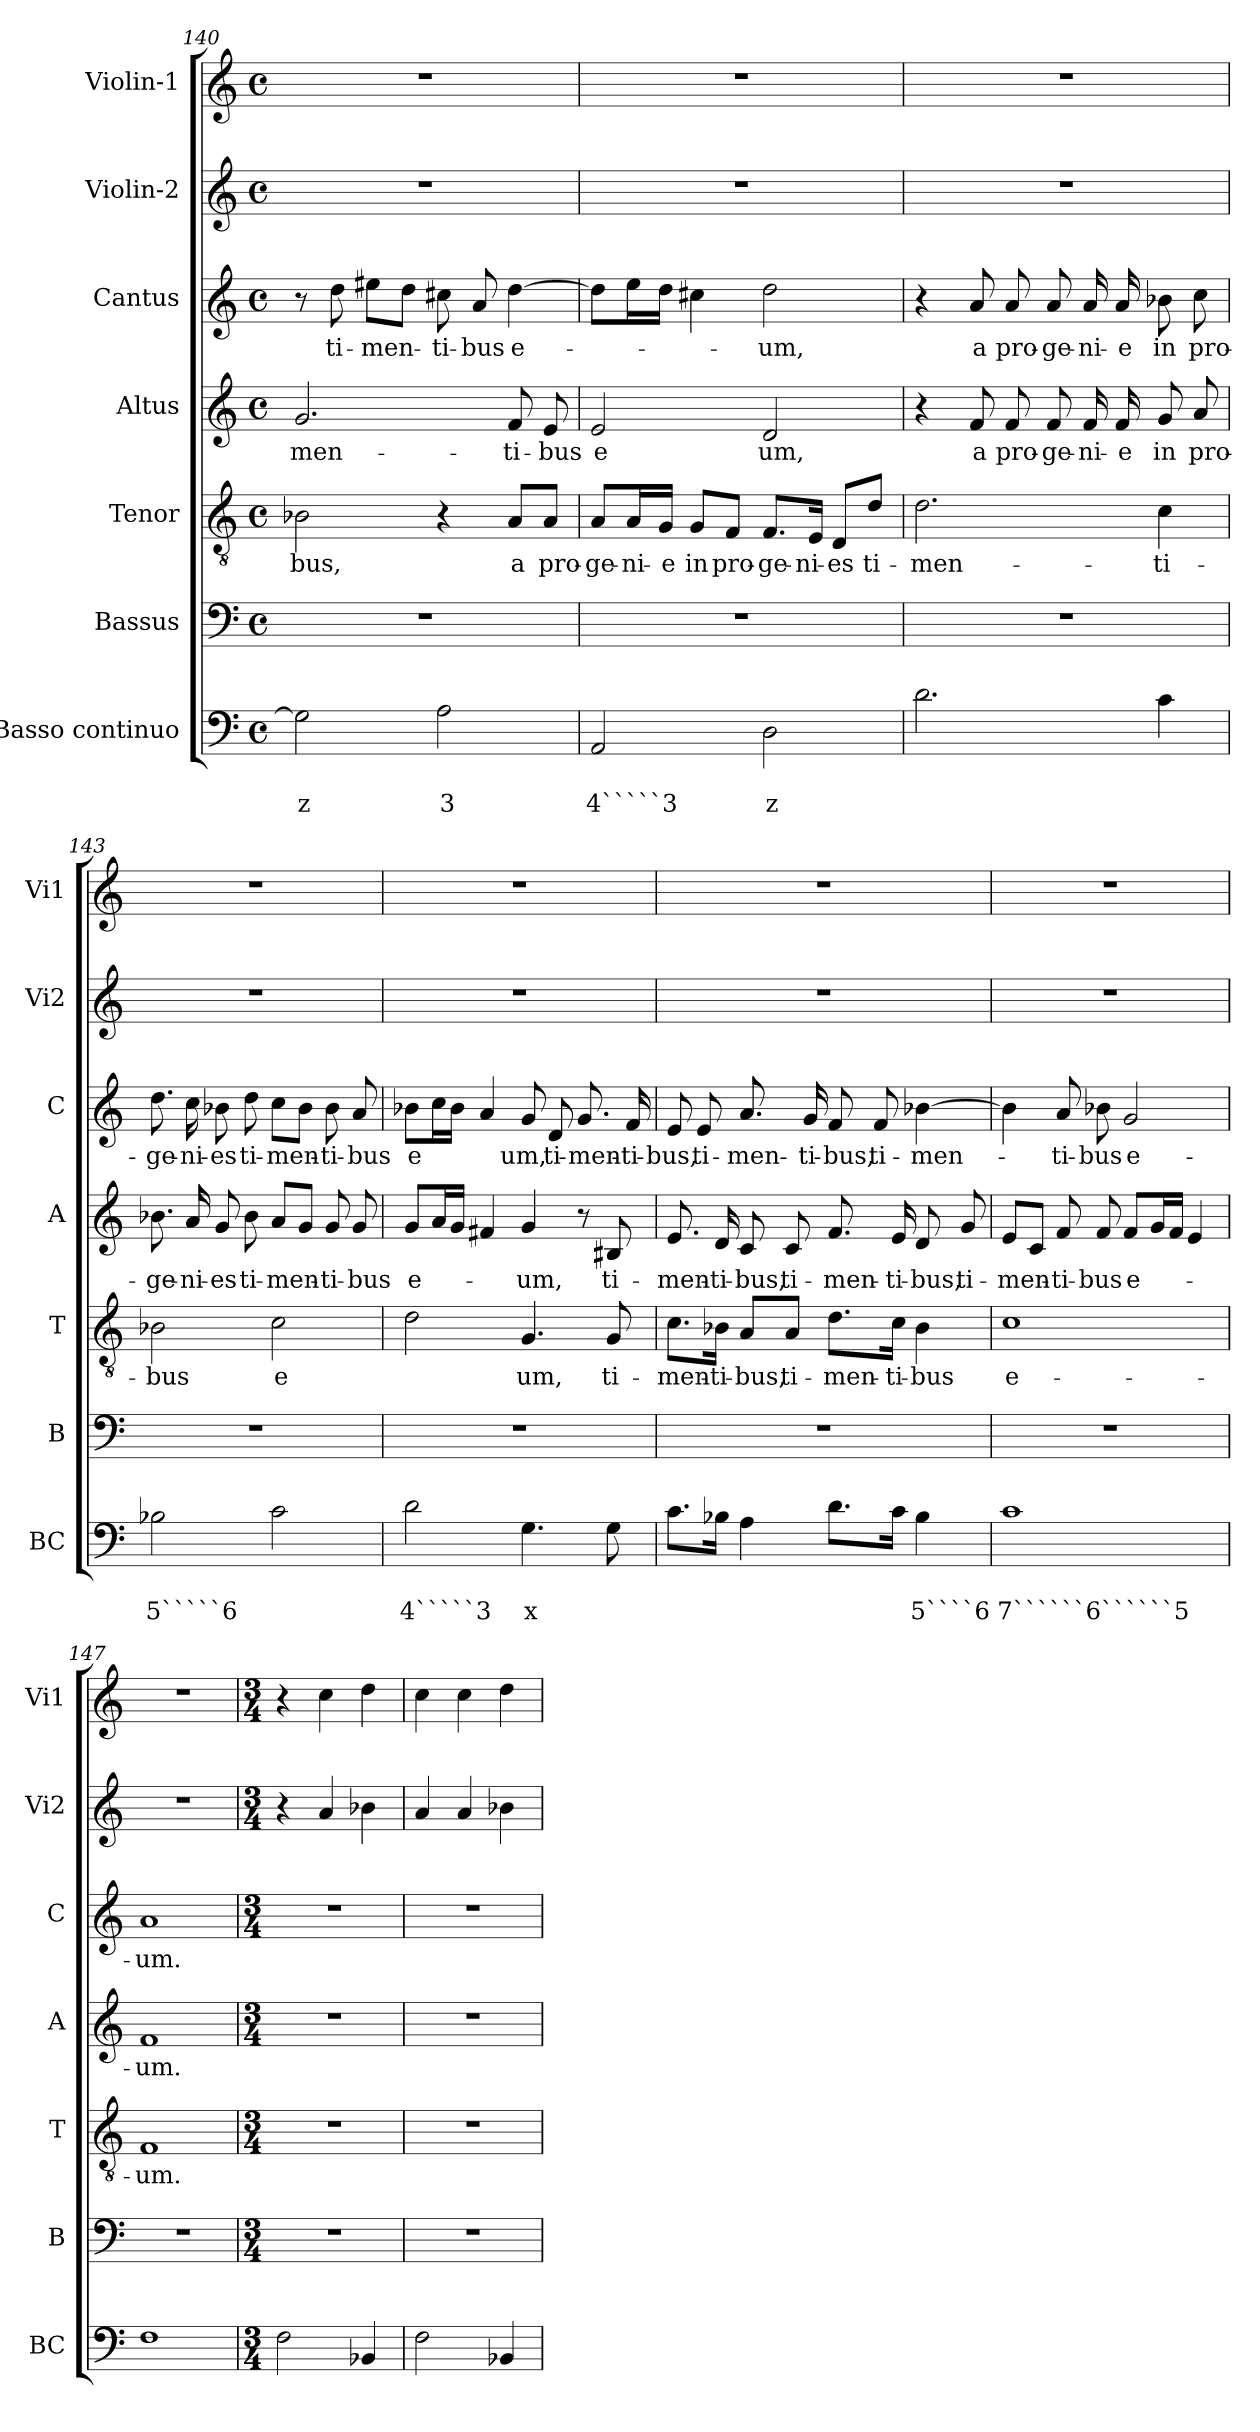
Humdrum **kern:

**kern	**text	**text	**kern	**kern	**text	**kern	**text	**kern	**text	**kern	**kern
*part7	*part7	*part7	*part6	*part5	*part5	*part4	*part4	*part3	*part3	*part2	*part1
*staff7	*staff7	*staff7	*staff6	*staff5	*staff5	*staff4	*staff4	*staff3	*staff3	*staff2	*staff1
*I"Basso continuo	*	*	*I"Bassus	*I"Tenor	*	*I"Altus	*	*I"Cantus	*	*I"Violin-2	*I"Violin-1
*I'BC	*	*	*I'B	*I'T	*	*I'A	*	*I'C	*	*I'Vi2	*I'Vi1
!!LO:PB:g=z
*clefF4	*	*	*clefF4	*clefGv2	*	*clefG2	*	*clefG2	*	*clefG2	*clefG2
*k[]	*	*	*k[]	*k[]	*	*k[]	*	*k[]	*	*k[]	*k[]
*C:	*	*	*C:	*C:	*	*C:	*	*C:	*	*C:	*C:
*M4/4	*	*	*M4/4	*M4/4	*	*M4/4	*	*M4/4	*	*M4/4	*M4/4
*met(c)	*	*	*met(c)	*met(c)	*	*met(c)	*	*met(c)	*	*met(c)	*met(c)
=140	=140	=140	=140	=140	=140	=140	=140	=140	=140	=140	=140
!	!	!LO:LY:b	!	!	!LO:LY:b	!	!LO:LY:b	!	!	!	!
2G\]	.	z	1r	2B-X\	-bus,	2.g/	-men-	8r	.	1r	1r
!	!	!	!	!	!	!	!	!	!LO:LY:b	!	!
.	.	.	.	.	.	.	.	8dd\	ti-	.	.
!	!	!	!	!	!	!	!	!	!LO:LY:b	!	!
.	.	.	.	.	.	.	.	8ee#X\L	-men-	.	.
.	.	.	.	.	.	.	.	8dd\J	.	.	.
!	!	!LO:LY:b	!	!	!	!	!	!	!LO:LY:b	!	!
2A\	.	3	.	4r	.	.	.	8cc#X\	-ti-	.	.
!	!	!	!	!	!	!	!	!	!LO:LY:b	!	!
.	.	.	.	.	.	.	.	8a/	-bus	.	.
!	!	!	!	!	!LO:LY:b	!	!LO:LY:b	!	!LO:LY:b	!	!
.	.	.	.	8A/L	a	8f/	-ti-	[4dd\	e-	.	.
!	!	!	!	!	!LO:LY:b	!	!LO:LY:b	!	!	!	!
.	.	.	.	8A/J	pro-	8e/	-bus	.	.	.	.
=141	=141	=141	=141	=141	=141	=141	=141	=141	=141	=141	=141
!	!	!LO:LY:b	!	!	!LO:LY:b	!	!LO:LY:b	!	!	!	!
2AA/	.	4`````3	1r	8A/L	-ge-	2e/	e	8dd\L]	.	1r	1r
!	!	!	!	!	!LO:LY:b	!	!	!	!	!	!
.	.	.	.	16A/L	-ni-	.	.	16ee\L	.	.	.
!	!	!	!	!	!LO:LY:b	!	!	!	!	!	!
.	.	.	.	16G/JJ	-e	.	.	16dd\JJ	.	.	.
!	!	!	!	!	!LO:LY:b	!	!	!	!	!	!
.	.	.	.	8G/L	in	.	.	4cc#X\	.	.	.
!	!	!	!	!	!LO:LY:b	!	!	!	!	!	!
.	.	.	.	8F/J	pro-	.	.	.	.	.	.
!	!	!LO:LY:b	!	!	!LO:LY:b	!	!LO:LY:b	!	!LO:LY:b	!	!
2D\	.	z	.	8.F/L	-ge-	2d/	um,	2dd\	-um,	.	.
!	!	!	!	!	!LO:LY:b	!	!	!	!	!	!
.	.	.	.	16E/Jk	-ni-	.	.	.	.	.	.
!	!	!	!	!	!LO:LY:b	!	!	!	!	!	!
.	.	.	.	8D/L	-es	.	.	.	.	.	.
!	!	!	!	!	!LO:LY:b	!	!	!	!	!	!
.	.	.	.	8d/J	ti-	.	.	.	.	.	.
=142	=142	=142	=142	=142	=142	=142	=142	=142	=142	=142	=142
!	!	!	!	!	!LO:LY:b	!	!	!	!	!	!
2.d\	.	.	1r	2.d\	-men-	4r	.	4r	.	1r	1r
!	!	!	!	!	!	!	!LO:LY:b	!	!LO:LY:b	!	!
.	.	.	.	.	.	8f/	a	8a/	a	.	.
!	!	!	!	!	!	!	!LO:LY:b	!	!LO:LY:b	!	!
.	.	.	.	.	.	8f/	pro-	8a/	pro-	.	.
!	!	!	!	!	!	!	!LO:LY:b	!	!LO:LY:b	!	!
.	.	.	.	.	.	8f/	-ge-	8a/	-ge-	.	.
!	!	!	!	!	!	!	!LO:LY:b	!	!LO:LY:b	!	!
.	.	.	.	.	.	16f/	-ni-	16a/	-ni-	.	.
!	!	!	!	!	!	!	!LO:LY:b	!	!LO:LY:b	!	!
.	.	.	.	.	.	16f/	-e	16a/	-e	.	.
!	!	!	!	!	!LO:LY:b	!	!LO:LY:b	!	!LO:LY:b	!	!
4c\	.	.	.	4c\	-ti-	8g/	in	8b-X\	in	.	.
!	!	!	!	!	!	!	!LO:LY:b	!	!LO:LY:b	!	!
.	.	.	.	.	.	8a/	pro-	8cc\	pro-	.	.
=143	=143	=143	=143	=143	=143	=143	=143	=143	=143	=143	=143
!	!	!LO:LY:b	!	!	!LO:LY:b	!	!LO:LY:b	!	!LO:LY:b	!	!
2B-X\	.	5`````6	1r	2B-X\	-bus	8.b-X\	-ge-	8.dd\	-ge-	1r	1r
!	!	!	!	!	!	!	!LO:LY:b	!	!LO:LY:b	!	!
.	.	.	.	.	.	16a/	-ni-	16cc\	-ni-	.	.
!	!	!	!	!	!	!	!LO:LY:b	!	!LO:LY:b	!	!
.	.	.	.	.	.	8g/	-es	8b-X\	-es	.	.
!	!	!	!	!	!	!	!LO:LY:b	!	!LO:LY:b	!	!
.	.	.	.	.	.	8b-\	ti-	8dd\	ti-	.	.
!	!	!	!	!	!LO:LY:b	!	!LO:LY:b	!	!LO:LY:b	!	!
2c\	.	.	.	2c\	e	8a/L	-men-	8cc\L	-men-	.	.
.	.	.	.	.	.	8g/J	.	8b-\J	.	.	.
!	!	!	!	!	!	!	!LO:LY:b	!	!LO:LY:b	!	!
.	.	.	.	.	.	8g/	-ti-	8b-\	-ti-	.	.
!	!	!	!	!	!	!	!LO:LY:b	!	!LO:LY:b	!	!
.	.	.	.	.	.	8g/	-bus	8a/	-bus	.	.
!!LO:LB:g=z
=144	=144	=144	=144	=144	=144	=144	=144	=144	=144	=144	=144
!	!	!LO:LY:b	!	!	!	!	!LO:LY:b	!	!LO:LY:b	!	!
2d\	.	4`````3	1r	2d\	.	8g/L	e-	8b-X\L	e	1r	1r
.	.	.	.	.	.	16a/L	.	16cc\L	.	.	.
.	.	.	.	.	.	16g/JJ	.	16b-\JJ	.	.	.
.	.	.	.	.	.	4f#X/	.	4a/	.	.	.
!	!	!LO:LY:b	!	!	!LO:LY:b	!	!LO:LY:b	!	!LO:LY:b	!	!
4.G\	.	x	.	4.G/	um,	4g/	-um,	8g/	um,	.	.
!	!	!	!	!	!	!	!	!	!LO:LY:b	!	!
.	.	.	.	.	.	.	.	8d/	ti-	.	.
!	!	!	!	!	!	!	!	!	!LO:LY:b	!	!
.	.	.	.	.	.	8r	.	8.g/	-men-	.	.
!	!	!	!	!	!LO:LY:b	!	!LO:LY:b	!	!	!	!
8G\	.	.	.	8G/	ti-	8B#X/	ti-	.	.	.	.
!	!	!	!	!	!	!	!	!	!LO:LY:b	!	!
.	.	.	.	.	.	.	.	16f/	-ti-	.	.
=145	=145	=145	=145	=145	=145	=145	=145	=145	=145	=145	=145
!	!	!	!	!	!LO:LY:b	!	!LO:LY:b	!	!LO:LY:b	!	!
8.c\L	.	.	1r	8.c\L	-men-	8.e/	-men-	8e/	-bus,	1r	1r
!	!	!	!	!	!	!	!	!	!LO:LY:b	!	!
.	.	.	.	.	.	.	.	8e/	ti-	.	.
!	!	!	!	!	!LO:LY:b	!	!LO:LY:b	!	!	!	!
16B-X\Jk	.	.	.	16B-X\Jk	-ti-	16d/	-ti-	.	.	.	.
!	!	!	!	!	!LO:LY:b	!	!LO:LY:b	!	!LO:LY:b	!	!
4A\	.	.	.	8A/L	-bus,	8c/	-bus,	8.a/	-men-	.	.
!	!	!	!	!	!LO:LY:b	!	!LO:LY:b	!	!	!	!
.	.	.	.	8A/J	ti-	8c/	ti-	.	.	.	.
!	!	!	!	!	!	!	!	!	!LO:LY:b	!	!
.	.	.	.	.	.	.	.	16g/	-ti-	.	.
!	!	!	!	!	!LO:LY:b	!	!LO:LY:b	!	!LO:LY:b	!	!
8.d\L	.	.	.	8.d\L	-men-	8.f/	-men-	8f/	-bus,	.	.
!	!	!	!	!	!	!	!	!	!LO:LY:b	!	!
.	.	.	.	.	.	.	.	8f/	ti-	.	.
!	!	!	!	!	!LO:LY:b	!	!LO:LY:b	!	!	!	!
16c\Jk	.	.	.	16c\Jk	-ti-	16e/	-ti-	.	.	.	.
!	!	!LO:LY:b	!	!	!LO:LY:b	!	!LO:LY:b	!	!LO:LY:b	!	!
4B-\	.	5````6	.	4B-\	-bus	8d/	-bus,	[4b-X\	-men-	.	.
!	!	!	!	!	!	!	!LO:LY:b	!	!	!	!
.	.	.	.	.	.	8g/	ti-	.	.	.	.
=146	=146	=146	=146	=146	=146	=146	=146	=146	=146	=146	=146
!	!	!LO:LY:b	!	!	!LO:LY:b	!	!LO:LY:b	!	!	!	!
1c	.	7``````6``````5	1r	1c	e-	8e/L	-men-	4b-\]	.	1r	1r
.	.	.	.	.	.	8c/J	.	.	.	.	.
!	!	!	!	!	!	!	!LO:LY:b	!	!LO:LY:b	!	!
.	.	.	.	.	.	8f/	-ti-	8a/	-ti-	.	.
!	!	!	!	!	!	!	!LO:LY:b	!	!LO:LY:b	!	!
.	.	.	.	.	.	8f/	-bus	8b-X\	-bus	.	.
!	!	!	!	!	!	!	!LO:LY:b	!	!LO:LY:b	!	!
.	.	.	.	.	.	8f/L	e-	2g/	e-	.	.
.	.	.	.	.	.	16g/L	.	.	.	.	.
.	.	.	.	.	.	16f/JJ	.	.	.	.	.
.	.	.	.	.	.	4e/	.	.	.	.	.
=147	=147	=147	=147	=147	=147	=147	=147	=147	=147	=147	=147
!	!	!	!	!	!LO:LY:b	!	!LO:LY:b	!	!LO:LY:b	!	!
1F	.	.	1r	1F	-um.	1f	-um.	1a	-um.	1r	1r
!!LO:PB:g=z
=148	=148	=148	=148	=148	=148	=148	=148	=148	=148	=148	=148
*M3/4	*	*	*M3/4	*M3/4	*	*M3/4	*	*M3/4	*	*M3/4	*M3/4
2F\	.	.	2.r	2.r	.	2.r	.	2.r	.	4r	4r
.	.	.	.	.	.	.	.	.	.	4a/	4cc\
4BB-X/	.	.	.	.	.	.	.	.	.	4b-X\	4dd\
=149	=149	=149	=149	=149	=149	=149	=149	=149	=149	=149	=149
2F\	.	.	2.r	2.r	.	2.r	.	2.r	.	4a/	4cc\
.	.	.	.	.	.	.	.	.	.	4a/	4cc\
4BB-X/	.	.	.	.	.	.	.	.	.	4b-X\	4dd\
=	=	=	=	=	=	=	=	=	=	=	=
*-	*-	*-	*-	*-	*-	*-	*-	*-	*-	*-	*-
